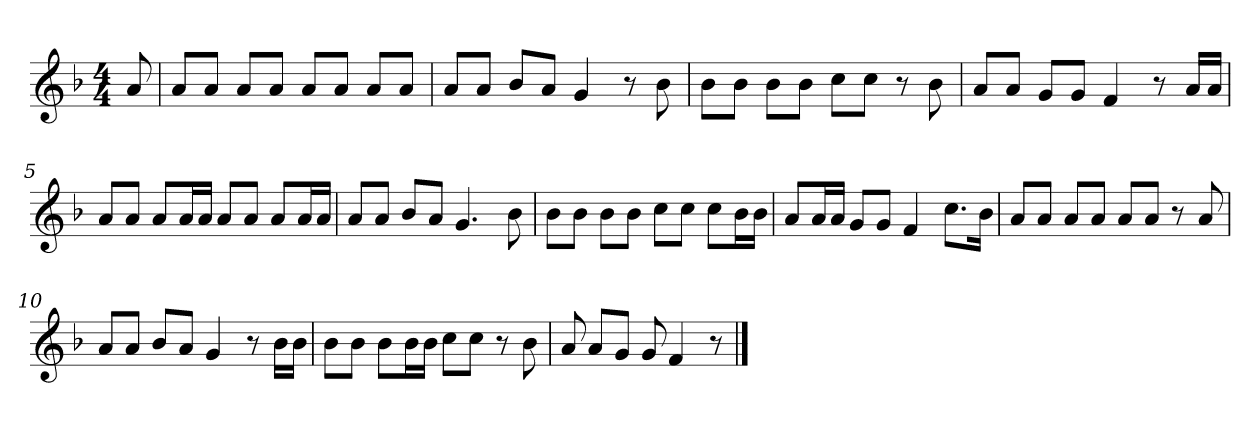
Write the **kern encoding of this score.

**kern
*part1
*staff1
*k[b-]
*M4/4
*MM120
=
8a
=1
8aL
8aJ
8aL
8aJ
8aL
8aJ
8aL
8aJ
=2
8aL
8aJ
8b-L
8aJ
4g
8r
8b-
=3
8b-L
8b-J
8b-L
8b-J
8ccL
8ccJ
8r
8b-
=4
8aL
8aJ
8gL
8gJ
4f
8r
16aLL
16aJJ
=5
8aL
8aJ
8aL
16aL
16aJJ
8aL
8aJ
8aL
16aL
16aJJ
=6
8aL
8aJ
8b-L
8aJ
4.g
8b-
=7
8b-L
8b-J
8b-L
8b-J
8ccL
8ccJ
8ccL
16b-L
16b-JJ
=8
8aL
16aL
16aJJ
8gL
8gJ
4f
8.ccL
16b-Jk
=9
8aL
8aJ
8aL
8aJ
8aL
8aJ
8r
8a
=10
8aL
8aJ
8b-L
8aJ
4g
8r
16b-LL
16b-JJ
=11
8b-L
8b-J
8b-L
16b-L
16b-JJ
8ccL
8ccJ
8r
8b-
=12
8a
8aL
8gJ
8g
4f
8r
==
*-
